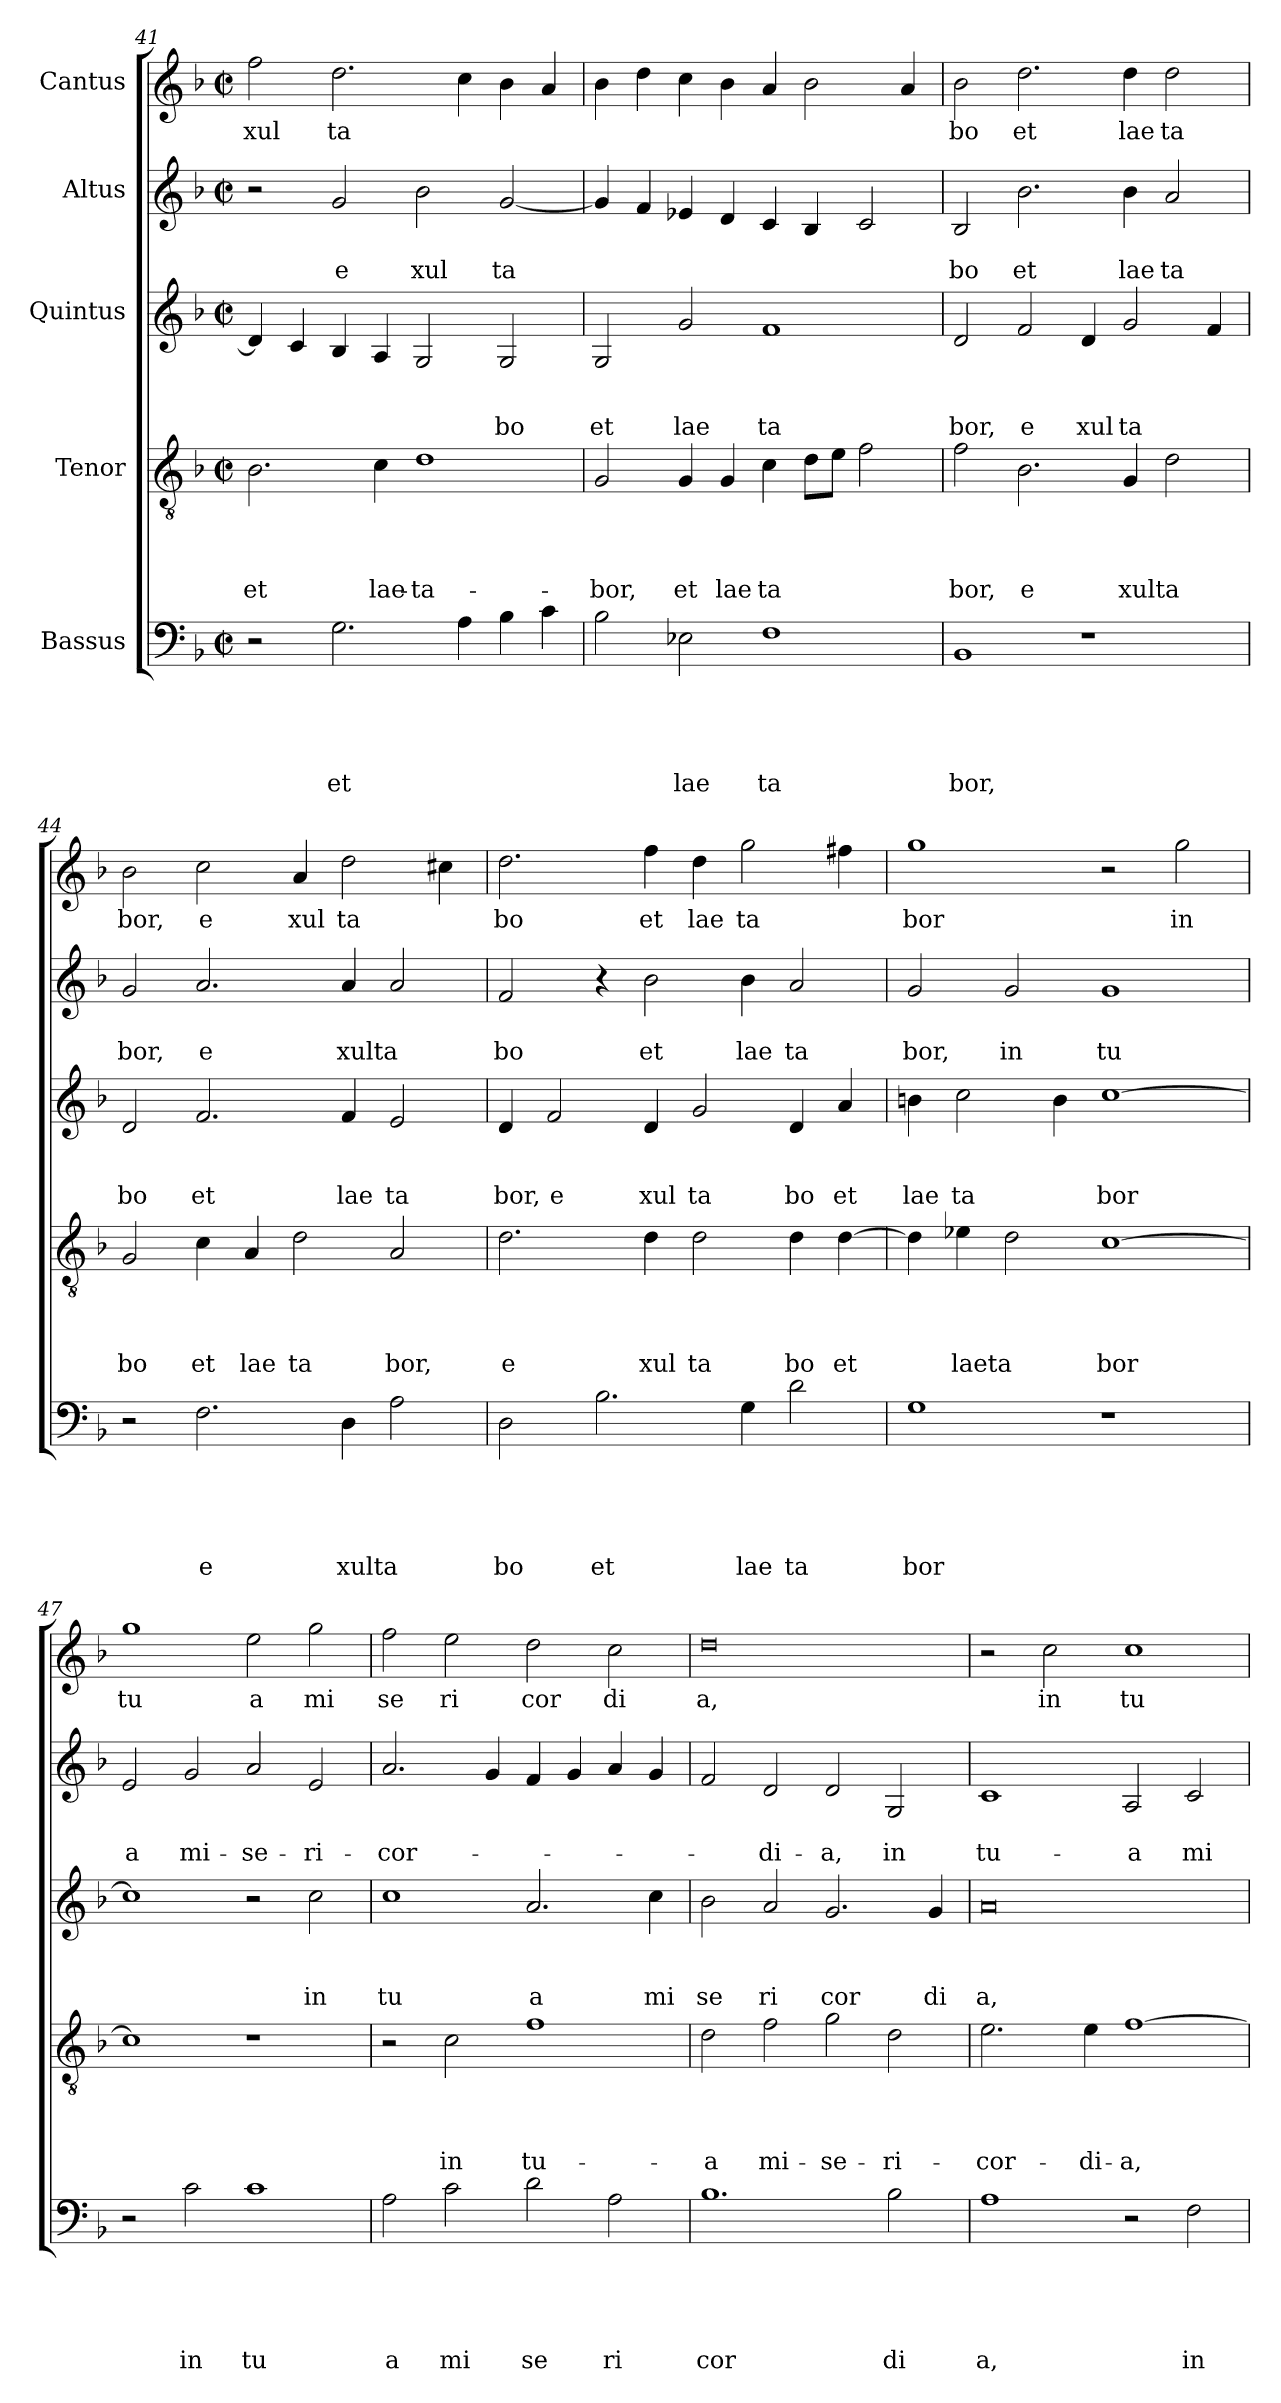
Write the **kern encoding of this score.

**kern	**text	**text	**text	**text	**text	**kern	**text	**text	**text	**text	**kern	**text	**text	**text	**kern	**text	**text	**kern	**text
*part5	*part5	*part5	*part5	*part5	*part5	*part4	*part4	*part4	*part4	*part4	*part3	*part3	*part3	*part3	*part2	*part2	*part2	*part1	*part1
*staff5	*staff5	*staff5	*staff5	*staff5	*staff5	*staff4	*staff4	*staff4	*staff4	*staff4	*staff3	*staff3	*staff3	*staff3	*staff2	*staff2	*staff2	*staff1	*staff1
*I"Bassus	*	*	*	*	*	*I"Tenor	*	*	*	*	*I"Quintus	*	*	*	*I"Altus	*	*	*I"Cantus	*
*clefF4	*	*	*	*	*	*clefGv2	*	*	*	*	*clefG2	*	*	*	*clefG2	*	*	*clefG2	*
*k[b-]	*	*	*	*	*	*k[b-]	*	*	*	*	*k[b-]	*	*	*	*k[b-]	*	*	*k[b-]	*
*F:	*	*	*	*	*	*F:	*	*	*	*	*F:	*	*	*	*F:	*	*	*F:	*
*M2/2	*	*	*	*	*	*M2/2	*	*	*	*	*M2/2	*	*	*	*M2/2	*	*	*M2/2	*
*met(c|)	*	*	*	*	*	*met(c|)	*	*	*	*	*met(c|)	*	*	*	*met(c|)	*	*	*met(c|)	*
=41	=41	=41	=41	=41	=41	=41	=41	=41	=41	=41	=41	=41	=41	=41	=41	=41	=41	=41	=41
!	!	!	!	!	!	!	!	!	!	!LO:LY:b	!	!	!	!	!	!	!	!	!LO:LY:b
2r	.	.	.	.	.	2.B-\	.	.	.	et	4d/]	.	.	.	2r	.	.	2ff\	xul
.	.	.	.	.	.	.	.	.	.	.	4c/	.	.	.	.	.	.	.	.
!	!	!	!	!	!LO:LY:b	!	!	!	!	!	!	!	!	!	!	!	!LO:LY:b	!	!LO:LY:b
2.G\	.	.	.	.	et	.	.	.	.	.	4B-/	.	.	.	2g/	.	e	2.dd\	ta
!	!	!	!	!	!	!	!	!	!	!LO:LY:b	!	!	!	!	!	!	!	!	!
.	.	.	.	.	.	4c\	.	.	.	lae-	4A/	.	.	.	.	.	.	.	.
!	!	!	!	!	!	!	!	!	!	!LO:LY:b	!	!	!	!	!	!	!LO:LY:b	!	!
.	.	.	.	.	.	1d	.	.	.	-ta-	2G/	.	.	.	2b-\	.	xul	.	.
4A\	.	.	.	.	.	.	.	.	.	.	.	.	.	.	.	.	.	4cc\	.
!	!	!	!	!	!	!	!	!	!	!	!	!	!	!LO:LY:b	!	!	!LO:LY:b	!	!
4B-\	.	.	.	.	.	.	.	.	.	.	2G/	.	.	-bo	[<2g/	.	ta	4b-\	.
4c\	.	.	.	.	.	.	.	.	.	.	.	.	.	.	.	.	.	4a/	.
!!LO:LB:g=z
=42	=42	=42	=42	=42	=42	=42	=42	=42	=42	=42	=42	=42	=42	=42	=42	=42	=42	=42	=42
!	!	!	!	!	!	!	!	!	!	!LO:LY:b	!	!	!	!LO:LY:b	!	!	!	!	!
2B-\	.	.	.	.	.	2G/	.	.	.	-bor,	2G/	.	.	et	4g/]	.	.	4b-\	.
.	.	.	.	.	.	.	.	.	.	.	.	.	.	.	4f/	.	.	4dd\	.
!	!	!	!	!	!LO:LY:b	!	!	!	!	!LO:LY:b	!	!	!	!LO:LY:b	!	!	!	!	!
2E-X\	.	.	.	.	lae	4G/	.	.	.	et	2g/	.	.	lae	4e-X/	.	.	4cc\	.
!	!	!	!	!	!	!	!	!	!	!LO:LY:b	!	!	!	!	!	!	!	!	!
.	.	.	.	.	.	4G/	.	.	.	lae	.	.	.	.	4d/	.	.	4b-\	.
!	!	!	!	!	!LO:LY:b	!	!	!	!	!LO:LY:b	!	!	!	!LO:LY:b	!	!	!	!	!
1F	.	.	.	.	ta	4c\	.	.	.	ta	1f	.	.	ta	4c/	.	.	4a/	.
.	.	.	.	.	.	8d\L	.	.	.	.	.	.	.	.	4B-/	.	.	2b-\	.
.	.	.	.	.	.	8e\J	.	.	.	.	.	.	.	.	.	.	.	.	.
.	.	.	.	.	.	2f\	.	.	.	.	.	.	.	.	2c/	.	.	.	.
.	.	.	.	.	.	.	.	.	.	.	.	.	.	.	.	.	.	4a/	.
=43	=43	=43	=43	=43	=43	=43	=43	=43	=43	=43	=43	=43	=43	=43	=43	=43	=43	=43	=43
!	!	!	!	!	!LO:LY:b	!	!	!	!	!LO:LY:b	!	!	!	!LO:LY:b	!	!	!LO:LY:b	!	!LO:LY:b
1BB-	.	.	.	.	bor,	2f\	.	.	.	bor,	2d/	.	.	bor,	2B-/	.	bo	2b-\	bo
!	!	!	!	!	!	!	!	!	!	!LO:LY:b	!	!	!	!LO:LY:b	!	!	!LO:LY:b	!	!LO:LY:b
.	.	.	.	.	.	2.B-\	.	.	.	e	2f/	.	.	e	2.b-\	.	et	2.dd\	et
!	!	!	!	!	!	!	!	!	!	!	!	!	!	!LO:LY:b	!	!	!	!	!
1r	.	.	.	.	.	.	.	.	.	.	4d/	.	.	xul	.	.	.	.	.
!	!	!	!	!	!	!	!	!	!	!LO:LY:b	!	!	!	!LO:LY:b	!	!	!LO:LY:b	!	!LO:LY:b
.	.	.	.	.	.	4G/	.	.	.	xulta	2g/	.	.	ta	4b-\	.	lae	4dd\	lae
!	!	!	!	!	!	!	!	!	!	!	!	!	!	!	!	!	!LO:LY:b	!	!LO:LY:b
.	.	.	.	.	.	2d\	.	.	.	.	.	.	.	.	2a/	.	ta	2dd\	ta
.	.	.	.	.	.	.	.	.	.	.	4f/	.	.	.	.	.	.	.	.
=44	=44	=44	=44	=44	=44	=44	=44	=44	=44	=44	=44	=44	=44	=44	=44	=44	=44	=44	=44
!	!	!	!	!	!	!	!	!	!	!LO:LY:b	!	!	!	!LO:LY:b	!	!	!LO:LY:b	!	!LO:LY:b
2r	.	.	.	.	.	2G/	.	.	.	bo	2d/	.	.	bo	2g/	.	bor,	2b-\	bor,
!	!	!	!	!	!LO:LY:b	!	!	!	!	!LO:LY:b	!	!	!	!LO:LY:b	!	!	!LO:LY:b	!	!LO:LY:b
2.F\	.	.	.	.	e	4c\	.	.	.	et	2.f/	.	.	et	2.a/	.	e	2cc\	e
!	!	!	!	!	!	!	!	!	!	!LO:LY:b	!	!	!	!	!	!	!	!	!
.	.	.	.	.	.	4A/	.	.	.	lae	.	.	.	.	.	.	.	.	.
!	!	!	!	!	!	!	!	!	!	!LO:LY:b	!	!	!	!	!	!	!	!	!LO:LY:b
.	.	.	.	.	.	2d\	.	.	.	ta	.	.	.	.	.	.	.	4a/	xul
!	!	!	!	!	!LO:LY:b	!	!	!	!	!	!	!	!	!LO:LY:b	!	!	!LO:LY:b	!	!LO:LY:b
4D\	.	.	.	.	xulta	.	.	.	.	.	4f/	.	.	lae	4a/	.	xulta	2dd\	ta
!	!	!	!	!	!	!	!	!	!	!LO:LY:b	!	!	!	!LO:LY:b	!	!	!	!	!
2A\	.	.	.	.	.	2A/	.	.	.	bor,	2e/	.	.	ta	2a/	.	.	.	.
.	.	.	.	.	.	.	.	.	.	.	.	.	.	.	.	.	.	4cc#\	.
=45	=45	=45	=45	=45	=45	=45	=45	=45	=45	=45	=45	=45	=45	=45	=45	=45	=45	=45	=45
!	!	!	!	!	!LO:LY:b	!	!	!	!	!LO:LY:b	!	!	!	!LO:LY:b	!	!	!LO:LY:b	!	!LO:LY:b
2D\	.	.	.	.	bo	2.d\	.	.	.	e	4d/	.	.	bor,	2f/	.	bo	2.dd\	bo
!	!	!	!	!	!	!	!	!	!	!	!	!	!	!LO:LY:b	!	!	!	!	!
.	.	.	.	.	.	.	.	.	.	.	2f/	.	.	e	.	.	.	.	.
!	!	!	!	!	!LO:LY:b	!	!	!	!	!	!	!	!	!	!	!	!	!	!
2.B-\	.	.	.	.	et	.	.	.	.	.	.	.	.	.	4r	.	.	.	.
!	!	!	!	!	!	!	!	!	!	!LO:LY:b	!	!	!	!LO:LY:b	!	!	!LO:LY:b	!	!LO:LY:b
.	.	.	.	.	.	4d\	.	.	.	xul	4d/	.	.	xul	2b-\	.	et	4ff\	et
!	!	!	!	!	!	!	!	!	!	!LO:LY:b	!	!	!	!LO:LY:b	!	!	!	!	!LO:LY:b
.	.	.	.	.	.	2d\	.	.	.	ta	2g/	.	.	ta	.	.	.	4dd\	lae
!	!	!	!	!	!LO:LY:b	!	!	!	!	!	!	!	!	!	!	!	!LO:LY:b	!	!LO:LY:b
4G\	.	.	.	.	lae	.	.	.	.	.	.	.	.	.	4b-\	.	lae	2gg\	ta
!	!	!	!	!	!LO:LY:b	!	!	!	!	!LO:LY:b	!	!	!	!LO:LY:b	!	!	!LO:LY:b	!	!
2d\	.	.	.	.	ta	4d\	.	.	.	bo	4d/	.	.	bo	2a/	.	ta	.	.
!	!	!	!	!	!	!	!	!	!	!LO:LY:b	!	!	!	!LO:LY:b	!	!	!	!	!
.	.	.	.	.	.	[>4d\	.	.	.	et	4a/	.	.	et	.	.	.	4ff#\	.
=46	=46	=46	=46	=46	=46	=46	=46	=46	=46	=46	=46	=46	=46	=46	=46	=46	=46	=46	=46
!	!	!	!	!	!LO:LY:b	!	!	!	!	!	!	!	!	!LO:LY:b	!	!	!LO:LY:b	!	!LO:LY:b
1G	.	.	.	.	bor	4d\]	.	.	.	.	4bn\	.	.	lae	2g/	.	bor,	1gg	bor
!	!	!	!	!	!	!	!	!	!	!LO:LY:b	!	!	!	!LO:LY:b	!	!	!	!	!
.	.	.	.	.	.	4e-X\	.	.	.	laeta	2cc\	.	.	ta	.	.	.	.	.
!	!	!	!	!	!	!	!	!	!	!	!	!	!	!	!	!	!LO:LY:b	!	!
.	.	.	.	.	.	2d\	.	.	.	.	.	.	.	.	2g/	.	in	.	.
.	.	.	.	.	.	.	.	.	.	.	4b\	.	.	.	.	.	.	.	.
!	!	!	!	!	!	!	!	!	!	!LO:LY:b	!	!	!	!LO:LY:b	!	!	!LO:LY:b	!	!
1r	.	.	.	.	.	[<1c	.	.	.	bor	[<1cc	.	.	bor	1g	.	tu	2r	.
!	!	!	!	!	!	!	!	!	!	!	!	!	!	!	!	!	!	!	!LO:LY:b
.	.	.	.	.	.	.	.	.	.	.	.	.	.	.	.	.	.	2gg\	in
!!LO:LB:g=z
=47	=47	=47	=47	=47	=47	=47	=47	=47	=47	=47	=47	=47	=47	=47	=47	=47	=47	=47	=47
!	!	!	!	!	!	!	!	!	!	!	!	!	!	!	!	!	!LO:LY:b	!	!LO:LY:b
2r	.	.	.	.	.	1c]	.	.	.	.	1cc]	.	.	.	2e/	.	a	1gg	tu
!	!	!	!	!	!LO:LY:b	!	!	!	!	!	!	!	!	!	!	!	!LO:LY:b	!	!
2c\	.	.	.	.	in	.	.	.	.	.	.	.	.	.	2g/	.	mi-	.	.
!	!	!	!	!	!LO:LY:b	!	!	!	!	!	!	!	!	!	!	!	!LO:LY:b	!	!LO:LY:b
1c	.	.	.	.	tu	1r	.	.	.	.	2r	.	.	.	2a/	.	-se-	2ee\	a
!	!	!	!	!	!	!	!	!	!	!	!	!	!	!LO:LY:b	!	!	!LO:LY:b	!	!LO:LY:b
.	.	.	.	.	.	.	.	.	.	.	2cc\	.	.	in	2e/	.	-ri-	2gg\	mi
=48	=48	=48	=48	=48	=48	=48	=48	=48	=48	=48	=48	=48	=48	=48	=48	=48	=48	=48	=48
!	!	!	!	!	!LO:LY:b	!	!	!	!	!	!	!	!	!LO:LY:b	!	!	!LO:LY:b	!	!LO:LY:b
2A\	.	.	.	.	a	2r	.	.	.	.	1cc	.	.	tu	2.a/	.	-cor-	2ff\	se
!	!	!	!	!	!LO:LY:b	!	!	!	!	!LO:LY:b	!	!	!	!	!	!	!	!	!LO:LY:b
2c\	.	.	.	.	mi	2c\	.	.	.	in	.	.	.	.	.	.	.	2ee\	ri
.	.	.	.	.	.	.	.	.	.	.	.	.	.	.	4g/	.	.	.	.
!	!	!	!	!	!LO:LY:b	!	!	!	!	!LO:LY:b	!	!	!	!LO:LY:b	!	!	!	!	!LO:LY:b
2d\	.	.	.	.	se	1f	.	.	.	tu-	2.a/	.	.	a	4f/	.	.	2dd\	cor
.	.	.	.	.	.	.	.	.	.	.	.	.	.	.	4g/	.	.	.	.
!	!	!	!	!	!LO:LY:b	!	!	!	!	!	!	!	!	!	!	!	!	!	!LO:LY:b
2A\	.	.	.	.	ri	.	.	.	.	.	.	.	.	.	4a/	.	.	2cc\	di
!	!	!	!	!	!	!	!	!	!	!	!	!	!	!LO:LY:b	!	!	!	!	!
.	.	.	.	.	.	.	.	.	.	.	4cc\	.	.	mi	4g/	.	.	.	.
=49	=49	=49	=49	=49	=49	=49	=49	=49	=49	=49	=49	=49	=49	=49	=49	=49	=49	=49	=49
!	!	!	!	!	!LO:LY:b	!	!	!	!	!LO:LY:b	!	!	!	!LO:LY:b	!	!	!	!	!LO:LY:b
1.B-	.	.	.	.	cor	2d\	.	.	.	-a	2b-\	.	.	se	2f/	.	.	0dd	a,
!	!	!	!	!	!	!	!	!	!	!LO:LY:b	!	!	!	!LO:LY:b	!	!	!LO:LY:b	!	!
.	.	.	.	.	.	2f\	.	.	.	mi-	2a/	.	.	ri	2d/	.	-di-	.	.
!	!	!	!	!	!	!	!	!	!	!LO:LY:b	!	!	!	!LO:LY:b	!	!	!LO:LY:b	!	!
.	.	.	.	.	.	2g\	.	.	.	-se-	2.g/	.	.	cor	2d/	.	-a,	.	.
!	!	!	!	!	!LO:LY:b	!	!	!	!	!LO:LY:b	!	!	!	!	!	!	!LO:LY:b	!	!
2B-\	.	.	.	.	di	2d\	.	.	.	-ri-	.	.	.	.	2G/	.	in	.	.
!	!	!	!	!	!	!	!	!	!	!	!	!	!	!LO:LY:b	!	!	!	!	!
.	.	.	.	.	.	.	.	.	.	.	4g/	.	.	di	.	.	.	.	.
=50	=50	=50	=50	=50	=50	=50	=50	=50	=50	=50	=50	=50	=50	=50	=50	=50	=50	=50	=50
!	!	!	!	!	!LO:LY:b	!	!	!	!	!LO:LY:b	!	!	!	!LO:LY:b	!	!	!LO:LY:b	!	!
1A	.	.	.	.	a,	2.e\	.	.	.	-cor-	0a	.	.	a,	1c	.	tu-	2r	.
!	!	!	!	!	!	!	!	!	!	!	!	!	!	!	!	!	!	!	!LO:LY:b
.	.	.	.	.	.	.	.	.	.	.	.	.	.	.	.	.	.	2cc\	in
!	!	!	!	!	!	!	!	!	!	!LO:LY:b	!	!	!	!	!	!	!	!	!
.	.	.	.	.	.	4e\	.	.	.	-di-	.	.	.	.	.	.	.	.	.
!	!	!	!	!	!	!	!	!	!	!LO:LY:b	!	!	!	!	!	!	!LO:LY:b	!	!LO:LY:b
2r	.	.	.	.	.	[>1f	.	.	.	-a,	.	.	.	.	2A/	.	-a	1cc	tu
!	!	!	!	!	!LO:LY:b	!	!	!	!	!	!	!	!	!	!	!	!LO:LY:b	!	!
2F\	.	.	.	.	in	.	.	.	.	.	.	.	.	.	2c/	.	mi-	.	.
=	=	=	=	=	=	=	=	=	=	=	=	=	=	=	=	=	=	=	=
*-	*-	*-	*-	*-	*-	*-	*-	*-	*-	*-	*-	*-	*-	*-	*-	*-	*-	*-	*-
